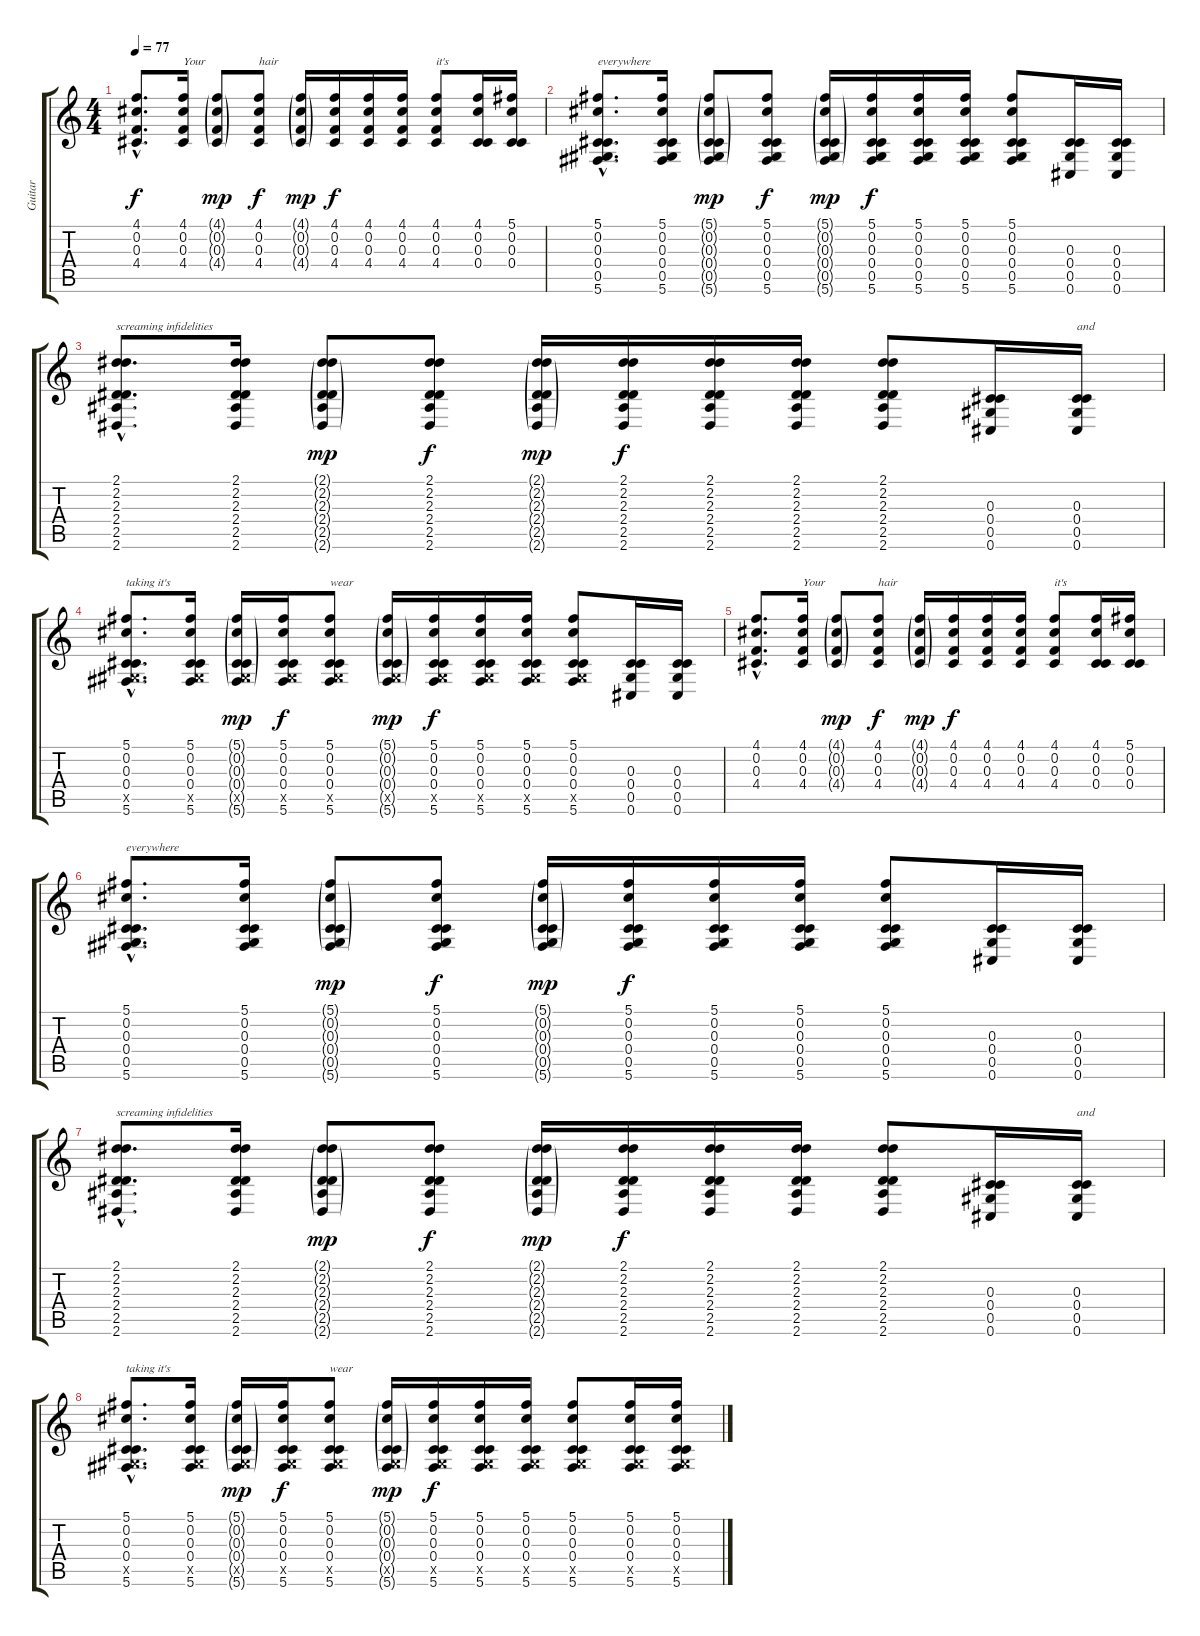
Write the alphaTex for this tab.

\track ("Guitar" "Guitar") {instrument acousticguitarsteel}
\staff {score tabs}
\tuning (Db4 Db4 Db3 Db3 Ab2 Db2) {hide}
\ts (4 4)
\tempo 77
\clef g2
\ks c
(4.1{hac} 0.2{hac} 0.3 4.4{hac}).8{d dy f} (4.1 0.2 0.3 4.4).16{txt "Your"} (4.1{g} 0.2{g} 0.3{g} 4.4{g}).8{dy mp} (4.1 0.2 0.3 4.4).8{txt "hair" dy f} (4.1{g} 0.2{g} 0.3{g} 4.4{g}).16{dy mp} (4.1 0.2 0.3 4.4).16{dy f} (4.1 0.2 0.3 4.4).16 (4.1 0.2 0.3 4.4).16 (4.1 0.2 0.3 4.4).8{txt "it's"} (4.1 0.2 0.3 0.4).16 (5.1 0.2 0.3 0.4).16 |
(5.1{hac} 0.2{hac} 0.3{hac} 0.4{hac} 0.5{hac} 5.6{hac}).8{d txt "everywhere"} (5.1 0.2 0.3 0.4 0.5 5.6).16 (5.1{g} 0.2{g} 0.3{g} 0.4{g} 0.5{g} 5.6{g}).8{dy mp} (5.1 0.2 0.3 0.4 0.5 5.6).8{dy f} (5.1{g} 0.2{g} 0.3{g} 0.4{g} 0.5{g} 5.6{g}).16{dy mp} (5.1 0.2 0.3 0.4 0.5 5.6).16{dy f} (5.1 0.2 0.3 0.4 0.5 5.6).16 (5.1 0.2 0.3 0.4 0.5 5.6).16 (5.1 0.2 0.3 0.4 0.5 5.6).8 (0.3 0.4 0.5 0.6).16 (0.3 0.4 0.5 0.6).16 |
(2.1{hac} 2.2{hac} 2.3{hac} 2.4{hac} 2.5{hac} 2.6{hac}).8{d txt "screaming infidelities"} (2.1 2.2 2.3 2.4 2.5 2.6).16 (2.1{g} 2.2{g} 2.3{g} 2.4{g} 2.5{g} 2.6{g}).8{dy mp} (2.1 2.2 2.3 2.4 2.5 2.6).8{dy f} (2.1{g} 2.2{g} 2.3{g} 2.4{g} 2.5{g} 2.6{g}).16{dy mp} (2.1 2.2 2.3 2.4 2.5 2.6).16{dy f} (2.1 2.2 2.3 2.4 2.5 2.6).16 (2.1 2.2 2.3 2.4 2.5 2.6).16 (2.1 2.2 2.3 2.4 2.5 2.6).8 (0.3 0.4 0.5 0.6).16 (0.3 0.4 0.5 0.6).16{txt "and"} |
(5.1{hac} 0.2{hac} 0.3{hac} 0.4{hac} 0.5{hac x} 5.6{hac}).8{d txt "taking it's"} (5.1 0.2 0.3 0.4 0.5{x} 5.6).16 (5.1{g} 0.2{g} 0.3{g} 0.4{g} 0.5{g x} 5.6{g}).16{dy mp} (5.1 0.2 0.3 0.4 0.5{x} 5.6).16{dy f} (5.1 0.2 0.3 0.4 0.5{x} 5.6).8{txt "wear"} (5.1{g} 0.2{g} 0.3{g} 0.4{g} 0.5{g x} 5.6{g}).16{dy mp} (5.1 0.2 0.3 0.4 0.5{x} 5.6).16{dy f} (5.1 0.2 0.3 0.4 0.5{x} 5.6).16 (5.1 0.2 0.3 0.4 0.5{x} 5.6).16 (5.1 0.2 0.3 0.4 0.5{x} 5.6).8 (0.3 0.4 0.5 0.6).16 (0.3 0.4 0.5 0.6).16 |
(4.1{hac} 0.2{hac} 0.3 4.4{hac}).8{d} (4.1 0.2 0.3 4.4).16{txt "Your"} (4.1{g} 0.2{g} 0.3{g} 4.4{g}).8{dy mp} (4.1 0.2 0.3 4.4).8{txt "hair" dy f} (4.1{g} 0.2{g} 0.3{g} 4.4{g}).16{dy mp} (4.1 0.2 0.3 4.4).16{dy f} (4.1 0.2 0.3 4.4).16 (4.1 0.2 0.3 4.4).16 (4.1 0.2 0.3 4.4).8{txt "it's"} (4.1 0.2 0.3 0.4).16 (5.1 0.2 0.3 0.4).16 |
(5.1{hac} 0.2{hac} 0.3{hac} 0.4{hac} 0.5{hac} 5.6{hac}).8{d txt "everywhere"} (5.1 0.2 0.3 0.4 0.5 5.6).16 (5.1{g} 0.2{g} 0.3{g} 0.4{g} 0.5{g} 5.6{g}).8{dy mp} (5.1 0.2 0.3 0.4 0.5 5.6).8{dy f} (5.1{g} 0.2{g} 0.3{g} 0.4{g} 0.5{g} 5.6{g}).16{dy mp} (5.1 0.2 0.3 0.4 0.5 5.6).16{dy f} (5.1 0.2 0.3 0.4 0.5 5.6).16 (5.1 0.2 0.3 0.4 0.5 5.6).16 (5.1 0.2 0.3 0.4 0.5 5.6).8 (0.3 0.4 0.5 0.6).16 (0.3 0.4 0.5 0.6).16 |
(2.1{hac} 2.2{hac} 2.3{hac} 2.4{hac} 2.5{hac} 2.6{hac}).8{d txt "screaming infidelities"} (2.1 2.2 2.3 2.4 2.5 2.6).16 (2.1{g} 2.2{g} 2.3{g} 2.4{g} 2.5{g} 2.6{g}).8{dy mp} (2.1 2.2 2.3 2.4 2.5 2.6).8{dy f} (2.1{g} 2.2{g} 2.3{g} 2.4{g} 2.5{g} 2.6{g}).16{dy mp} (2.1 2.2 2.3 2.4 2.5 2.6).16{dy f} (2.1 2.2 2.3 2.4 2.5 2.6).16 (2.1 2.2 2.3 2.4 2.5 2.6).16 (2.1 2.2 2.3 2.4 2.5 2.6).8 (0.3 0.4 0.5 0.6).16 (0.3 0.4 0.5 0.6).16{txt "and"} |
(5.1{hac} 0.2{hac} 0.3{hac} 0.4{hac} 0.5{hac x} 5.6{hac}).8{d txt "taking it's"} (5.1 0.2 0.3 0.4 0.5{x} 5.6).16 (5.1{g} 0.2{g} 0.3{g} 0.4{g} 0.5{g x} 5.6{g}).16{dy mp} (5.1 0.2 0.3 0.4 0.5{x} 5.6).16{dy f} (5.1 0.2 0.3 0.4 0.5{x} 5.6).8{txt "wear"} (5.1{g} 0.2{g} 0.3{g} 0.4{g} 0.5{g x} 5.6{g}).16{dy mp} (5.1 0.2 0.3 0.4 0.5{x} 5.6).16{dy f} (5.1 0.2 0.3 0.4 0.5{x} 5.6).16 (5.1 0.2 0.3 0.4 0.5{x} 5.6).16 (5.1 0.2 0.3 0.4 0.5{x} 5.6).8 (5.1 0.2 0.3 0.4 0.5{x} 5.6).16 (5.1 0.2 0.3 0.4 0.5{x} 5.6).16
